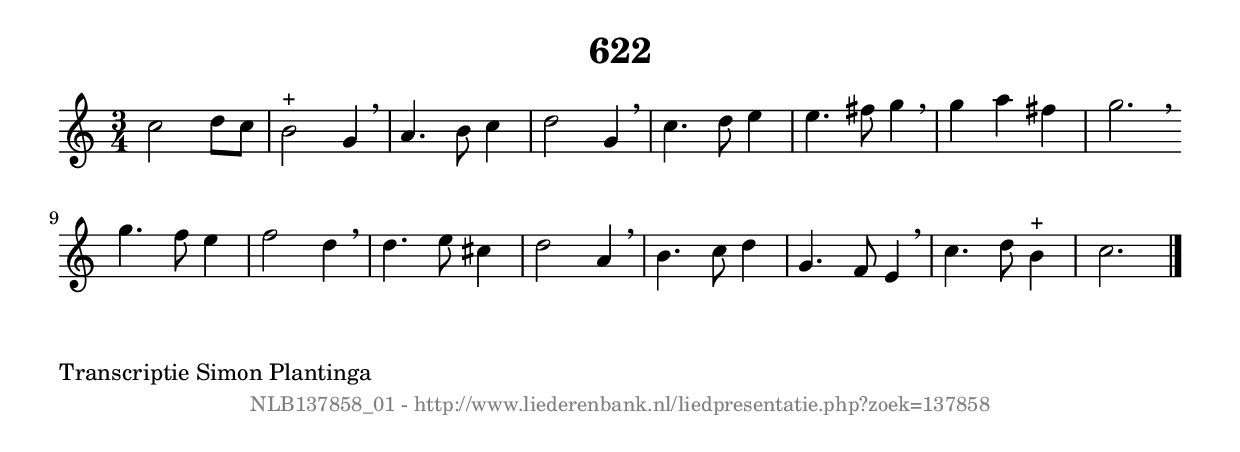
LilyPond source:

%
% produced by wce2krn 1.64 (7 June 2014)
%
\version"2.16"
#(append! paper-alist '(("long" . (cons (* 210 mm) (* 2000 mm)))))
#(set-default-paper-size "long")
sb = {\breathe}
mBreak = {\breathe }
bBreak = {\breathe }
x = {\once\override NoteHead #'style = #'cross }
gl=\glissando
itime={\override Staff.TimeSignature #'stencil = ##f }
ficta = {\once\set suggestAccidentals = ##t}
fine = {\once\override Score.RehearsalMark #'self-alignment-X = #1 \mark \markup {\italic{Fine}}}
dc = {\once\override Score.RehearsalMark #'self-alignment-X = #1 \mark \markup {\italic{D.C.}}}
dcf = {\once\override Score.RehearsalMark #'self-alignment-X = #1 \mark \markup {\italic{D.C. al Fine}}}
dcc = {\once\override Score.RehearsalMark #'self-alignment-X = #1 \mark \markup {\italic{D.C. al Coda}}}
ds = {\once\override Score.RehearsalMark #'self-alignment-X = #1 \mark \markup {\italic{D.S.}}}
dsf = {\once\override Score.RehearsalMark #'self-alignment-X = #1 \mark \markup {\italic{D.S. al Fine}}}
dsc = {\once\override Score.RehearsalMark #'self-alignment-X = #1 \mark \markup {\italic{D.S. al Coda}}}
pv = {\set Score.repeatCommands = #'((volta "1"))}
sv = {\set Score.repeatCommands = #'((volta "2"))}
tv = {\set Score.repeatCommands = #'((volta "3"))}
qv = {\set Score.repeatCommands = #'((volta "4"))}
xv = {\set Score.repeatCommands = #'((volta #f))}
\header{ tagline = ""
title = "622"
}
\score {{
\key c \major
\relative g'
{
\set melismaBusyProperties = #'()
\time 3/4
\tempo 4=120
\override Score.MetronomeMark #'transparent = ##t
\override Score.RehearsalMark #'break-visibility = #(vector #t #t #f)
c2 d8 c8 | b2^"+" g4 \sb | a4. b8 c4 | d2 g,4 \sb | c4. d8 e4 | e4. fis8 g4 \sb | g4 a4 fis4 | g2. \bar ":|:" \bBreak
g4. f8 e4 | f2 d4 \sb | d4. e8 cis4 | d2 a4 \sb | b4. c8 d4 | g,4. f8 e4 \sb | c'4. d8 b4^"+" | c2. \bar "|."
 }}
 \midi { }
 \layout {
            indent = 0.0\cm
}
}
\markup { \wordwrap-string #" 
Transcriptie Simon Plantinga
"}
\markup { \vspace #0 } \markup { \with-color #grey \fill-line { \center-column { \smaller "NLB137858_01 - http://www.liederenbank.nl/liedpresentatie.php?zoek=137858" } } }
